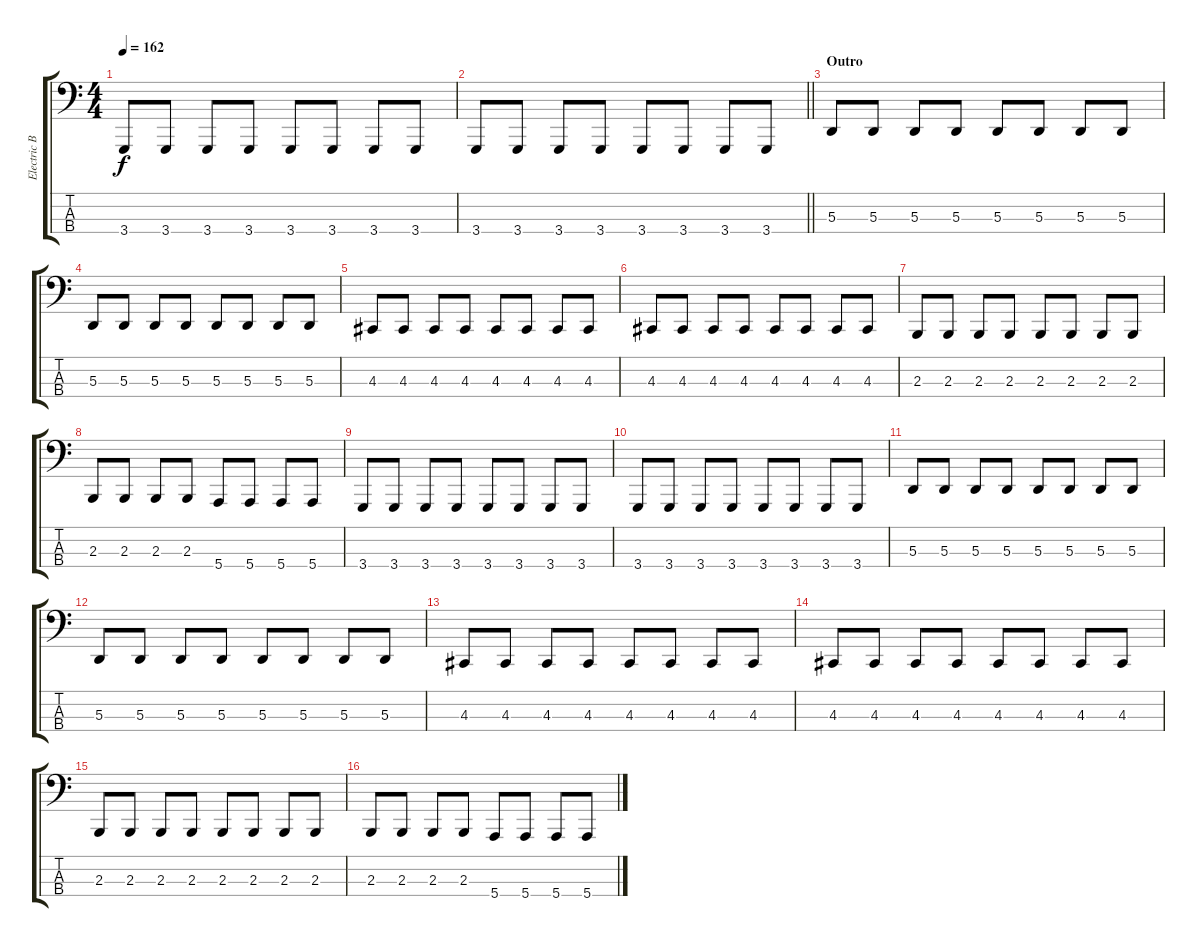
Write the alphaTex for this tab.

\track ("Electric Bass" "Electric B") {instrument lead2sawtooth}
\staff {score tabs}
\tuning (G2 D2 A1 E1) {hide}
\ts (4 4)
\tempo 162
\clef f4
\ks c
3.4.8{dy f} 3.4.8 3.4.8 3.4.8 3.4.8 3.4.8 3.4.8 3.4.8 |
\barLineRight lightlight
3.4.8 3.4.8 3.4.8 3.4.8 3.4.8 3.4.8 3.4.8 3.4.8 |
\section ("" "Outro")
5.3.8 5.3.8 5.3.8 5.3.8 5.3.8 5.3.8 5.3.8 5.3.8 |
5.3.8 5.3.8 5.3.8 5.3.8 5.3.8 5.3.8 5.3.8 5.3.8 |
4.3.8 4.3.8 4.3.8 4.3.8 4.3.8 4.3.8 4.3.8 4.3.8 |
4.3.8 4.3.8 4.3.8 4.3.8 4.3.8 4.3.8 4.3.8 4.3.8 |
2.3.8 2.3.8 2.3.8 2.3.8 2.3.8 2.3.8 2.3.8 2.3.8 |
2.3.8 2.3.8 2.3.8 2.3.8 5.4.8 5.4.8 5.4.8 5.4.8 |
3.4.8 3.4.8 3.4.8 3.4.8 3.4.8 3.4.8 3.4.8 3.4.8 |
3.4.8 3.4.8 3.4.8 3.4.8 3.4.8 3.4.8 3.4.8 3.4.8 |
5.3.8 5.3.8 5.3.8 5.3.8 5.3.8 5.3.8 5.3.8 5.3.8 |
5.3.8 5.3.8 5.3.8 5.3.8 5.3.8 5.3.8 5.3.8 5.3.8 |
4.3.8 4.3.8 4.3.8 4.3.8 4.3.8 4.3.8 4.3.8 4.3.8 |
4.3.8 4.3.8 4.3.8 4.3.8 4.3.8 4.3.8 4.3.8 4.3.8 |
2.3.8 2.3.8 2.3.8 2.3.8 2.3.8 2.3.8 2.3.8 2.3.8 |
2.3.8 2.3.8 2.3.8 2.3.8 5.4.8 5.4.8 5.4.8 5.4.8
